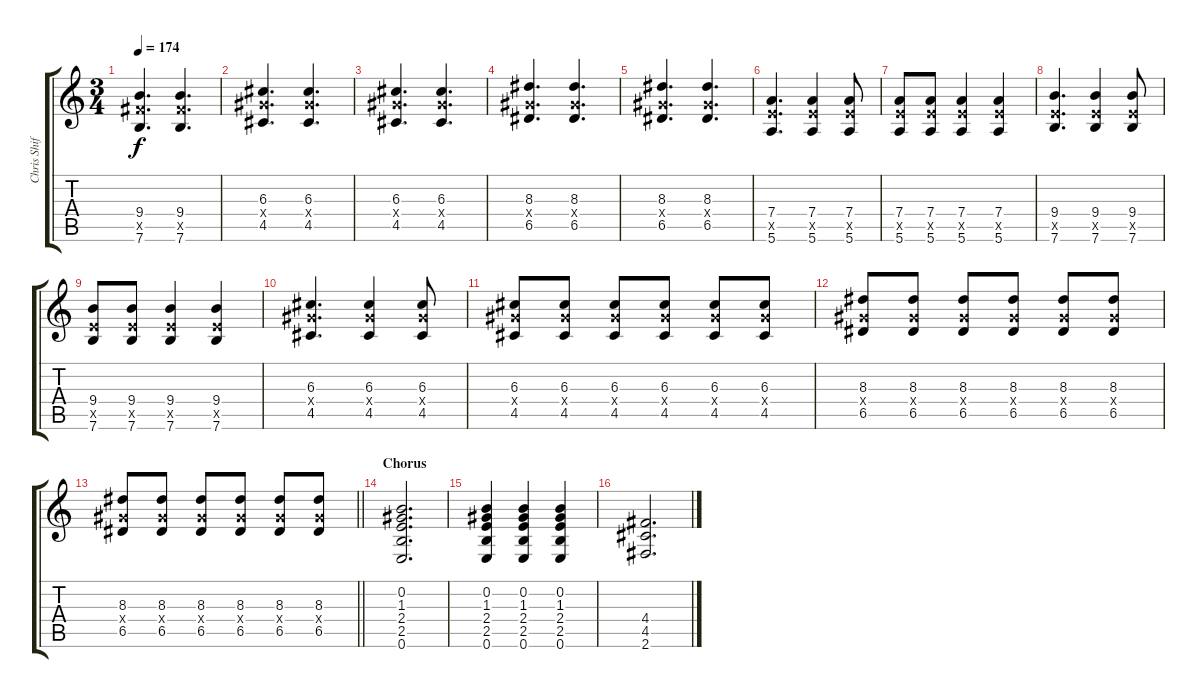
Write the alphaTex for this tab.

\track ("Chris Shifflet - Lead Guitar" "Chris Shif") {instrument overdrivenguitar}
\staff {score tabs}
\tuning (E4 B3 G3 D3 A2 E2) {hide}
\ts (3 4)
\tempo 174
\clef g2
\ks c
(9.4 9.5{x} 7.6).4{d dy f} (9.4 9.5{x} 7.6).4{d} |
(6.3 6.4{x} 4.5).4{d} (6.3 6.4{x} 4.5).4{d} |
(6.3 6.4{x} 4.5).4{d} (6.3 6.4{x} 4.5).4{d} |
(8.3 6.4{x} 6.5).4{d} (8.3 6.4{x} 6.5).4{d} |
(8.3 6.4{x} 6.5).4{d} (8.3 6.4{x} 6.5).4{d} |
(7.4 7.5{x} 5.6).4{d} (7.4 7.5{x} 5.6).4 (7.4 7.5{x} 5.6).8 |
(7.4 7.5{x} 5.6).8 (7.4 7.5{x} 5.6).8 (7.4 7.5{x} 5.6).4 (7.4 7.5{x} 5.6).4 |
(9.4 7.5{x} 7.6).4{d} (9.4 7.5{x} 7.6).4 (9.4 7.5{x} 7.6).8 |
(9.4 7.5{x} 7.6).8 (9.4 7.5{x} 7.6).8 (9.4 7.5{x} 7.6).4 (9.4 7.5{x} 7.6).4 |
(6.3 6.4{x} 4.5).4{d} (6.3 6.4{x} 4.5).4 (6.3 6.4{x} 4.5).8 |
(6.3 6.4{x} 4.5).8 (6.3 6.4{x} 4.5).8 (6.3 6.4{x} 4.5).8 (6.3 6.4{x} 4.5).8 (6.3 6.4{x} 4.5).8 (6.3 6.4{x} 4.5).8 |
(8.3 6.4{x} 6.5).8 (8.3 6.4{x} 6.5).8 (8.3 6.4{x} 6.5).8 (8.3 6.4{x} 6.5).8 (8.3 6.4{x} 6.5).8 (8.3 6.4{x} 6.5).8 |
\barLineRight lightlight
(8.3 6.4{x} 6.5).8 (8.3 6.4{x} 6.5).8 (8.3 6.4{x} 6.5).8 (8.3 6.4{x} 6.5).8 (8.3 6.4{x} 6.5).8 (8.3 6.4{x} 6.5).8 |
\section ("" "Chorus")
(0.2 1.3 2.4 2.5 0.6).2{d} |
(0.2 1.3 2.4 2.5 0.6).4 (0.2 1.3 2.4 2.5 0.6).4 (0.2 1.3 2.4 2.5 0.6).4 |
(4.4 4.5 2.6).2{d}
